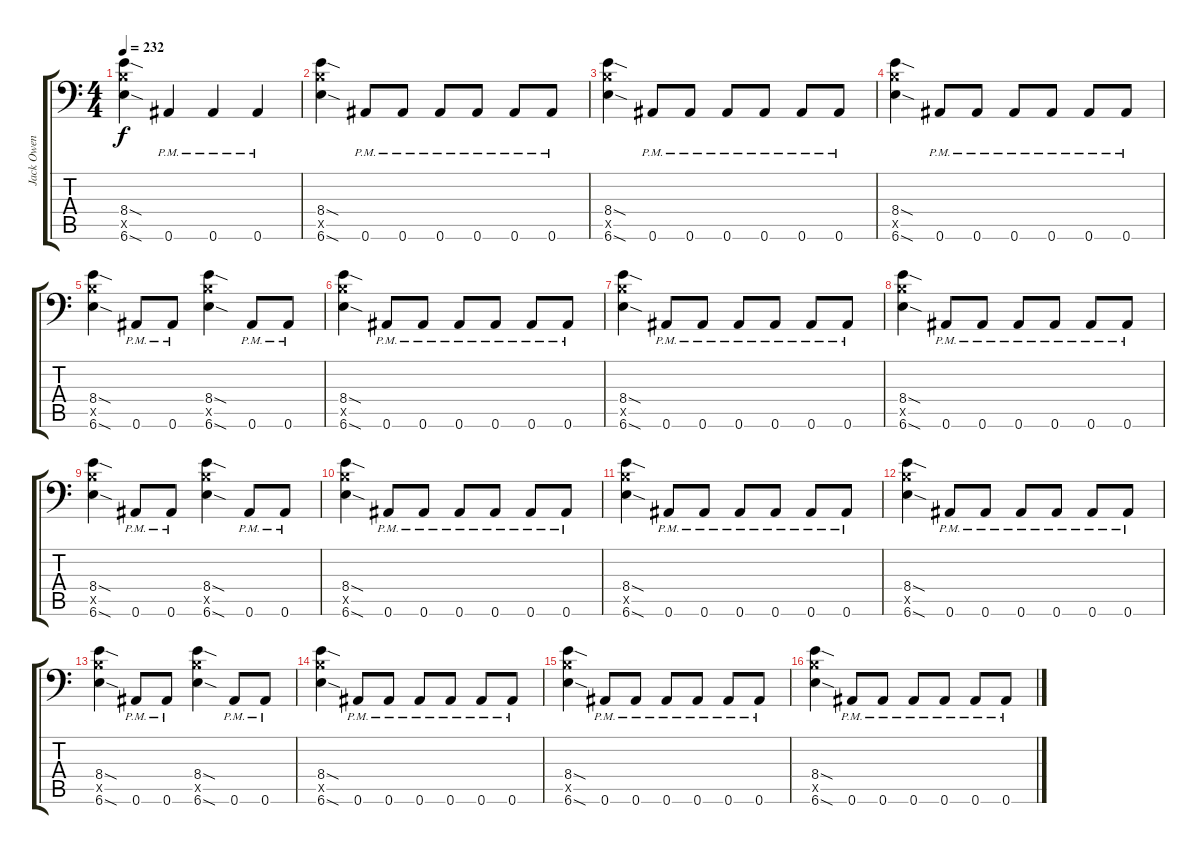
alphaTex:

\track ("Jack Owen" "Jack Owen") {instrument distortionguitar}
\staff {score tabs}
\tuning (Bb3 F3 Db3 Ab2 Eb2 Bb1) {hide}
\ts (4 4)
\tempo 232
\clef f4
\ks c
(8.4{sod} 8.5{x} 6.6{sod}).4{dy f} 0.6{pm}.4 0.6{pm}.4 0.6{pm}.4 |
(8.4{sod} 8.5{x} 6.6{sod}).4 0.6{pm}.8 0.6{pm}.8 0.6{pm}.8 0.6{pm}.8 0.6{pm}.8 0.6{pm}.8 |
(8.4{sod} 8.5{x} 6.6{sod}).4 0.6{pm}.8 0.6{pm}.8 0.6{pm}.8 0.6{pm}.8 0.6{pm}.8 0.6{pm}.8 |
(8.4{sod} 8.5{x} 6.6{sod}).4 0.6{pm}.8 0.6{pm}.8 0.6{pm}.8 0.6{pm}.8 0.6{pm}.8 0.6{pm}.8 |
(8.4{sod} 8.5{x} 6.6{sod}).4 0.6{pm}.8 0.6{pm}.8 (8.4{sod} 8.5{x} 6.6{sod}).4 0.6{pm}.8 0.6{pm}.8 |
(8.4{sod} 8.5{x} 6.6{sod}).4 0.6{pm}.8 0.6{pm}.8 0.6{pm}.8 0.6{pm}.8 0.6{pm}.8 0.6{pm}.8 |
(8.4{sod} 8.5{x} 6.6{sod}).4 0.6{pm}.8 0.6{pm}.8 0.6{pm}.8 0.6{pm}.8 0.6{pm}.8 0.6{pm}.8 |
(8.4{sod} 8.5{x} 6.6{sod}).4 0.6{pm}.8 0.6{pm}.8 0.6{pm}.8 0.6{pm}.8 0.6{pm}.8 0.6{pm}.8 |
(8.4{sod} 8.5{x} 6.6{sod}).4 0.6{pm}.8 0.6{pm}.8 (8.4{sod} 8.5{x} 6.6{sod}).4 0.6{pm}.8 0.6{pm}.8 |
(8.4{sod} 8.5{x} 6.6{sod}).4 0.6{pm}.8 0.6{pm}.8 0.6{pm}.8 0.6{pm}.8 0.6{pm}.8 0.6{pm}.8 |
(8.4{sod} 8.5{x} 6.6{sod}).4 0.6{pm}.8 0.6{pm}.8 0.6{pm}.8 0.6{pm}.8 0.6{pm}.8 0.6{pm}.8 |
(8.4{sod} 8.5{x} 6.6{sod}).4 0.6{pm}.8 0.6{pm}.8 0.6{pm}.8 0.6{pm}.8 0.6{pm}.8 0.6{pm}.8 |
(8.4{sod} 8.5{x} 6.6{sod}).4 0.6{pm}.8 0.6{pm}.8 (8.4{sod} 8.5{x} 6.6{sod}).4 0.6{pm}.8 0.6{pm}.8 |
(8.4{sod} 8.5{x} 6.6{sod}).4 0.6{pm}.8 0.6{pm}.8 0.6{pm}.8 0.6{pm}.8 0.6{pm}.8 0.6{pm}.8 |
(8.4{sod} 8.5{x} 6.6{sod}).4 0.6{pm}.8 0.6{pm}.8 0.6{pm}.8 0.6{pm}.8 0.6{pm}.8 0.6{pm}.8 |
(8.4{sod} 8.5{x} 6.6{sod}).4 0.6{pm}.8 0.6{pm}.8 0.6{pm}.8 0.6{pm}.8 0.6{pm}.8 0.6{pm}.8
